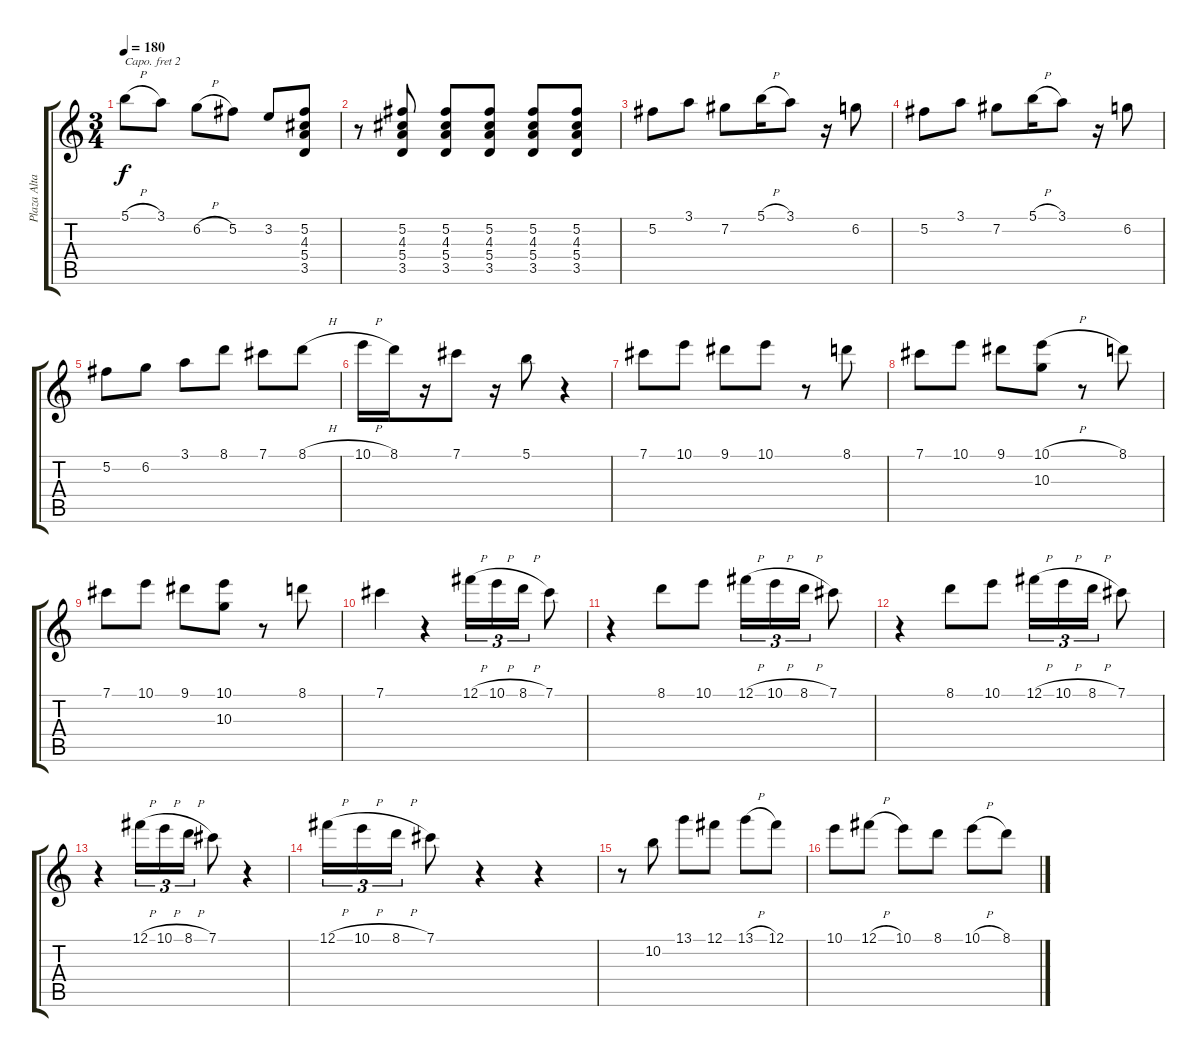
\track ("Plaza Alta" "Plaza Alta") {instrument acousticguitarnylon}
\staff {score tabs}
\capo 2
\tuning (E4 B3 G3 D3 A2 E2) {hide}
\ts (3 4)
\tempo 180
\clef g2
\ks c
5.1{h}.8{dy f} 3.1.8 6.2{h}.8 5.2.8 3.2.8 (5.2 4.3 5.4 3.5).8 |
r.8 (5.2 4.3 5.4 3.5).8 (5.2 4.3 5.4 3.5).8 (5.2 4.3 5.4 3.5).8 (5.2 4.3 5.4 3.5).8 (5.2 4.3 5.4 3.5).8 |
5.2.8 3.1.8 7.2.8 5.1{h}.16 3.1.8 r.16 6.2.8 |
5.2.8 3.1.8 7.2.8 5.1{h}.16 3.1.8 r.16 6.2.8 |
5.2.8 6.2.8 3.1.8 8.1.8 7.1.8 8.1{h}.8 |
10.1{h}.16 8.1.16 r.16 7.1.8 r.16 5.1.8 r.4 |
7.1.8 10.1.8 9.1.8 10.1.8 r.8 8.1.8 |
7.1.8 10.1.8 9.1.8 (10.1{h} 10.3).8 r.8 8.1.8 |
7.1.8 10.1.8 9.1.8 (10.1 10.3).8 r.8 8.1.8 |
7.1.4 r.4 12.1{h}.16{tu (3 2)} 10.1{h}.16{tu (3 2)} 8.1{h}.16{tu (3 2)} 7.1.8 |
r.4 8.1.8 10.1.8 12.1{h}.16{tu (3 2)} 10.1{h}.16{tu (3 2)} 8.1{h}.16{tu (3 2)} 7.1.8 |
r.4 8.1.8 10.1.8 12.1{h}.16{tu (3 2)} 10.1{h}.16{tu (3 2)} 8.1{h}.16{tu (3 2)} 7.1.8 |
r.4 12.1{h}.16{tu (3 2)} 10.1{h}.16{tu (3 2)} 8.1{h}.16{tu (3 2)} 7.1.8 r.4 |
12.1{h}.16{tu (3 2)} 10.1{h}.16{tu (3 2)} 8.1{h}.16{tu (3 2)} 7.1.8 r.4 r.4 |
r.8 10.2.8 13.1.8 12.1.8 13.1{h}.8 12.1.8 |
10.1.8 12.1{h}.8 10.1.8 8.1.8 10.1{h}.8 8.1.8
